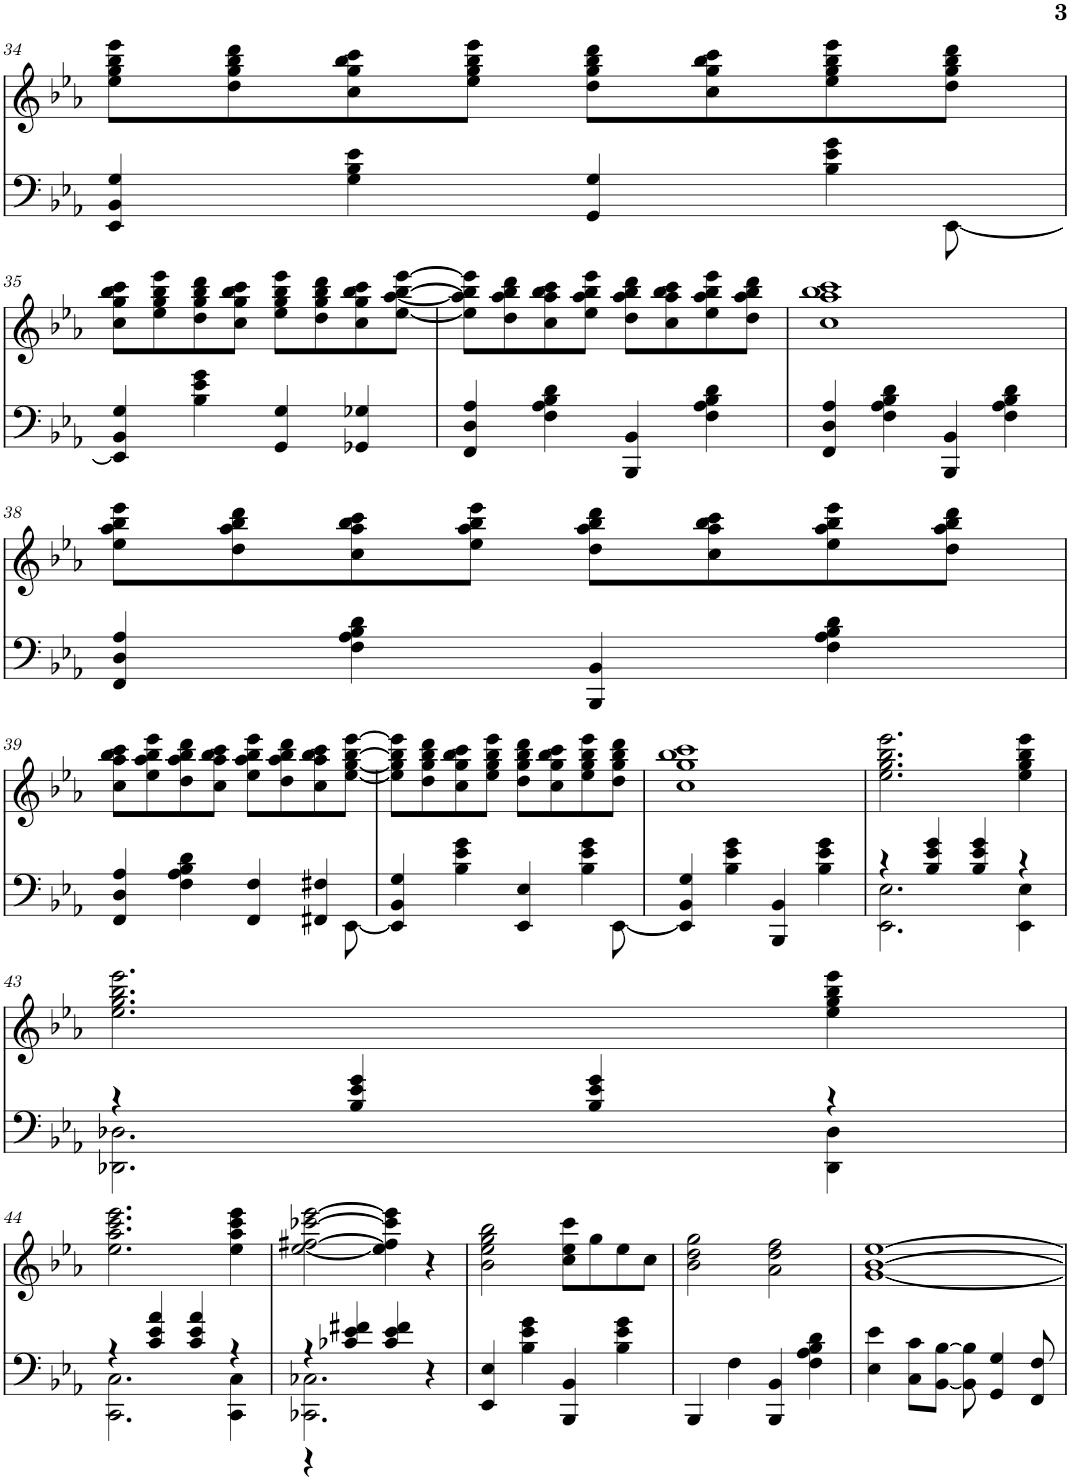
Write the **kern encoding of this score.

**kern	**kern
*part2	*part1
*staff2	*staff1
*I"Piano	*I"Piano
*I'Pno	*I'Pno
!!LO:PB:g=z
*clefF4	*clefG2
*k[b-e-a-]	*k[b-e-a-]
*E-:	*E-:
*M4/4	*M4/4
*met(c)	*met(c)
=34	=34
*^	*
4EE-/^^ 4BB-/^^ 4G/^^	2..ryy	8ee-\^^ 8gg\^^ 8bb-\^^ 8eee-\^^L
.	.	8dd\^^ 8gg\^^ 8bb-\^^ 8ddd\^^
4G\^^ 4B-\^^ 4e-\^^	.	8cc\^^ 8gg\^^ 8bb-\^^ 8ccc\^^
.	.	8ee-\^^ 8gg\^^ 8bb-\^^ 8eee-\^^J
4GG/^^ 4G/^^	.	8dd\^^ 8gg\^^ 8bb-\^^ 8ddd\^^L
.	.	8cc\^^ 8gg\^^ 8bb-\^^ 8ccc\^^
4B-\^^ 4e-\^^ 4g\^^	.	8ee-\^^ 8gg\^^ 8bb-\^^ 8eee-\^^
.	[8EE-\	8dd\^^ 8gg\^^ 8bb-\^^ 8ddd\^^J
*v	*v	*
!!LO:LB:g=z
=35	=35
4EE-/]^^ 4BB-/^^ 4G/^^	8cc\^^ 8gg\^^ 8bb-\^^ 8ccc\^^L
.	8ee-\^^ 8gg\^^ 8bb-\^^ 8eee-\^^
4B-\^^ 4e-\^^ 4g\^^	8dd\^^ 8gg\^^ 8bb-\^^ 8ddd\^^
.	8cc\^^ 8gg\^^ 8bb-\^^ 8ccc\^^J
4GG/^^ 4G/^^	8ee-\^^ 8gg\^^ 8bb-\^^ 8eee-\^^L
.	8dd\^^ 8gg\^^ 8bb-\^^ 8ddd\^^
4GG-X/^^ 4G-X/^^	8cc\^^ 8gg\^^ 8bb-\^^ 8ccc\^^
.	[8ee-\^^ [8aa-\^^ [8bb-\^^ [8eee-\^^J
=36	=36
4FF/^^ 4D/^^ 4A-/^^	8ee-\]^^ 8aa-\]^^ 8bb-\]^^ 8eee-\]^^L
.	8dd\^^ 8aa-\^^ 8bb-\^^ 8ddd\^^
4F\^^ 4A-\^^ 4B-\^^ 4d\^^	8cc\^^ 8aa-\^^ 8bb-\^^ 8ccc\^^
.	8ee-\^^ 8aa-\^^ 8bb-\^^ 8eee-\^^J
4BBB-/^^ 4BB-/^^	8dd\^^ 8aa-\^^ 8bb-\^^ 8ddd\^^L
.	8cc\^^ 8aa-\^^ 8bb-\^^ 8ccc\^^
4F\^^ 4A-\^^ 4B-\^^ 4d\^^	8ee-\^^ 8aa-\^^ 8bb-\^^ 8eee-\^^
.	8dd\^^ 8aa-\^^ 8bb-\^^ 8ddd\^^J
=37	=37
4FF/^^ 4D/^^ 4A-/^^	1cc^^ 1aa-^^ 1bb-^^ 1ccc^^
4F\^^ 4A-\^^ 4B-\^^ 4d\^^	.
4BBB-/^^ 4BB-/^^	.
4F\^^ 4A-\^^ 4B-\^^ 4d\^^	.
!!LO:LB:g=z
=38	=38
4FF/^^ 4D/^^ 4A-/^^	8ee-\^^ 8aa-\^^ 8bb-\^^ 8eee-\^^L
.	8dd\^^ 8aa-\^^ 8bb-\^^ 8ddd\^^
4F\^^ 4A-\^^ 4B-\^^ 4d\^^	8cc\^^ 8aa-\^^ 8bb-\^^ 8ccc\^^
.	8ee-\^^ 8aa-\^^ 8bb-\^^ 8eee-\^^J
4BBB-/^^ 4BB-/^^	8dd\^^ 8aa-\^^ 8bb-\^^ 8ddd\^^L
.	8cc\^^ 8aa-\^^ 8bb-\^^ 8ccc\^^
4F\^^ 4A-\^^ 4B-\^^ 4d\^^	8ee-\^^ 8aa-\^^ 8bb-\^^ 8eee-\^^
.	8dd\^^ 8aa-\^^ 8bb-\^^ 8ddd\^^J
!!LO:LB:g=z
=39	=39
*^	*
4FF/^^ 4D/^^ 4A-/^^	2..ryy	8cc\^^ 8aa-\^^ 8bb-\^^ 8ccc\^^L
.	.	8ee-\^^ 8aa-\^^ 8bb-\^^ 8eee-\^^
4F\^^ 4A-\^^ 4B-\^^ 4d\^^	.	8dd\^^ 8aa-\^^ 8bb-\^^ 8ddd\^^
.	.	8cc\^^ 8aa-\^^ 8bb-\^^ 8ccc\^^J
4FF/^^ 4F/^^	.	8ee-\^^ 8aa-\^^ 8bb-\^^ 8eee-\^^L
.	.	8dd\^^ 8aa-\^^ 8bb-\^^ 8ddd\^^
4FF#X/^^ 4F#X/^^	.	8cc\^^ 8aa-\^^ 8bb-\^^ 8ccc\^^
.	[8EE-\	[8ee-\^^ [8gg\^^ [8bb-\^^ [8eee-\^^J
=40	=40	=40
4EE-/]^^ 4BB-/^^ 4G/^^	2..ryy	8ee-\]^^ 8gg\]^^ 8bb-\]^^ 8eee-\]^^L
.	.	8dd\^^ 8gg\^^ 8bb-\^^ 8ddd\^^
4B-\^^ 4e-\^^ 4g\^^	.	8cc\^^ 8gg\^^ 8bb-\^^ 8ccc\^^
.	.	8ee-\^^ 8gg\^^ 8bb-\^^ 8eee-\^^J
4EE-/^^ 4E-/^^	.	8dd\^^ 8gg\^^ 8bb-\^^ 8ddd\^^L
.	.	8cc\^^ 8gg\^^ 8bb-\^^ 8ccc\^^
4B-\^^ 4e-\^^ 4g\^^	.	8ee-\^^ 8gg\^^ 8bb-\^^ 8eee-\^^
.	[8EE-\	8dd\^^ 8gg\^^ 8bb-\^^ 8ddd\^^J
*v	*v	*
=41	=41
4EE-/]^^ 4BB-/^^ 4G/^^	1cc^^ 1gg^^ 1bb-^^ 1ccc^^
4B-\^^ 4e-\^^ 4g\^^	.
4BBB-/^^ 4BB-/^^	.
4B-\^^ 4e-\^^ 4g\^^	.
=42	=42
*^	*
4r	2.EE-\^^ 2.E-\^^	2.ee-\^^ 2.gg\^^ 2.bb-\^^ 2.eee-\^^
4B-/^^ 4e-/^^ 4g/^^	.	.
4B-/^^ 4e-/^^ 4g/^^	.	.
4r	4EE-\^^ 4E-\^^	4ee-\^^ 4gg\^^ 4bb-\^^ 4eee-\^^
!!LO:LB:g=z
=43	=43	=43
4r	2.DD-X\^^ 2.D-X\^^	2.ee-\^^ 2.gg\^^ 2.bb-\^^ 2.eee-\^^
4B-/^^ 4e-/^^ 4g/^^	.	.
4B-/^^ 4e-/^^ 4g/^^	.	.
4r	4DD-\^^ 4D-\^^	4ee-\^^ 4gg\^^ 4bb-\^^ 4eee-\^^
!!LO:LB:g=z
=44	=44	=44
4r	2.CC\^^ 2.C\^^	2.ee-\^^ 2.aa-\^^ 2.ccc\^^ 2.eee-\^^
4c/^^ 4e-/^^ 4a-/^^	.	.
4c/^^ 4e-/^^ 4a-/^^	.	.
4r	4CC\^^ 4C\^^	4ee-\^^ 4aa-\^^ 4ccc\^^ 4eee-\^^
=45	=45	=45
*	*^	*
4r	2.CC-X\^^ 2.C-X\^^	4r	[2ee-\^^ [2ff#X\^^ [2ccc-X\^^ [2eee-\^^
4c-X/^^ 4e-/^^ 4f#X/^^	.	2.ryy	.
4c-/^^ 4e-/^^ 4f#/^^	.	.	4ee-\]^^ 4ff#\]^^ 4ccc-\]^^ 4eee-\]^^
4r	4ryy	.	4r
*v	*v	*v	*
=46	=46
4EE-/^^ 4E-/^^	2b-\^^ 2ee-\^^ 2gg\^^ 2bb-\^^
4B-\^^ 4e-\^^ 4g\^^	.
4BBB-/^^ 4BB-/^^	8cc\^^ 8ee-\^^ 8ccc\^^L
.	8gg^^\
4B-\^^ 4e-\^^ 4g\^^	8ee-^^\
.	8cc^^\J
=47	=47
4BBB-^^/	2b-\^^ 2dd\^^ 2gg\^^
4F^^\	.
4BBB-/^^ 4BB-/^^	2a-\^^ 2dd\^^ 2ff\^^
4F\^^ 4A-\^^ 4B-\^^ 4d\^^	.
=48	=48
4E-\^^ 4e-\^^	[1g^^ [1b-^^ [1ee-^^
8C\^^ 8c\^^L	.
[8BB-\^^ [8B-\^^J	.
8BB-\]^^ 8B-\]^^	.
4GG/^^ 4G/^^	.
8FF/^^ 8F/^^	.
=	=
*-	*-
